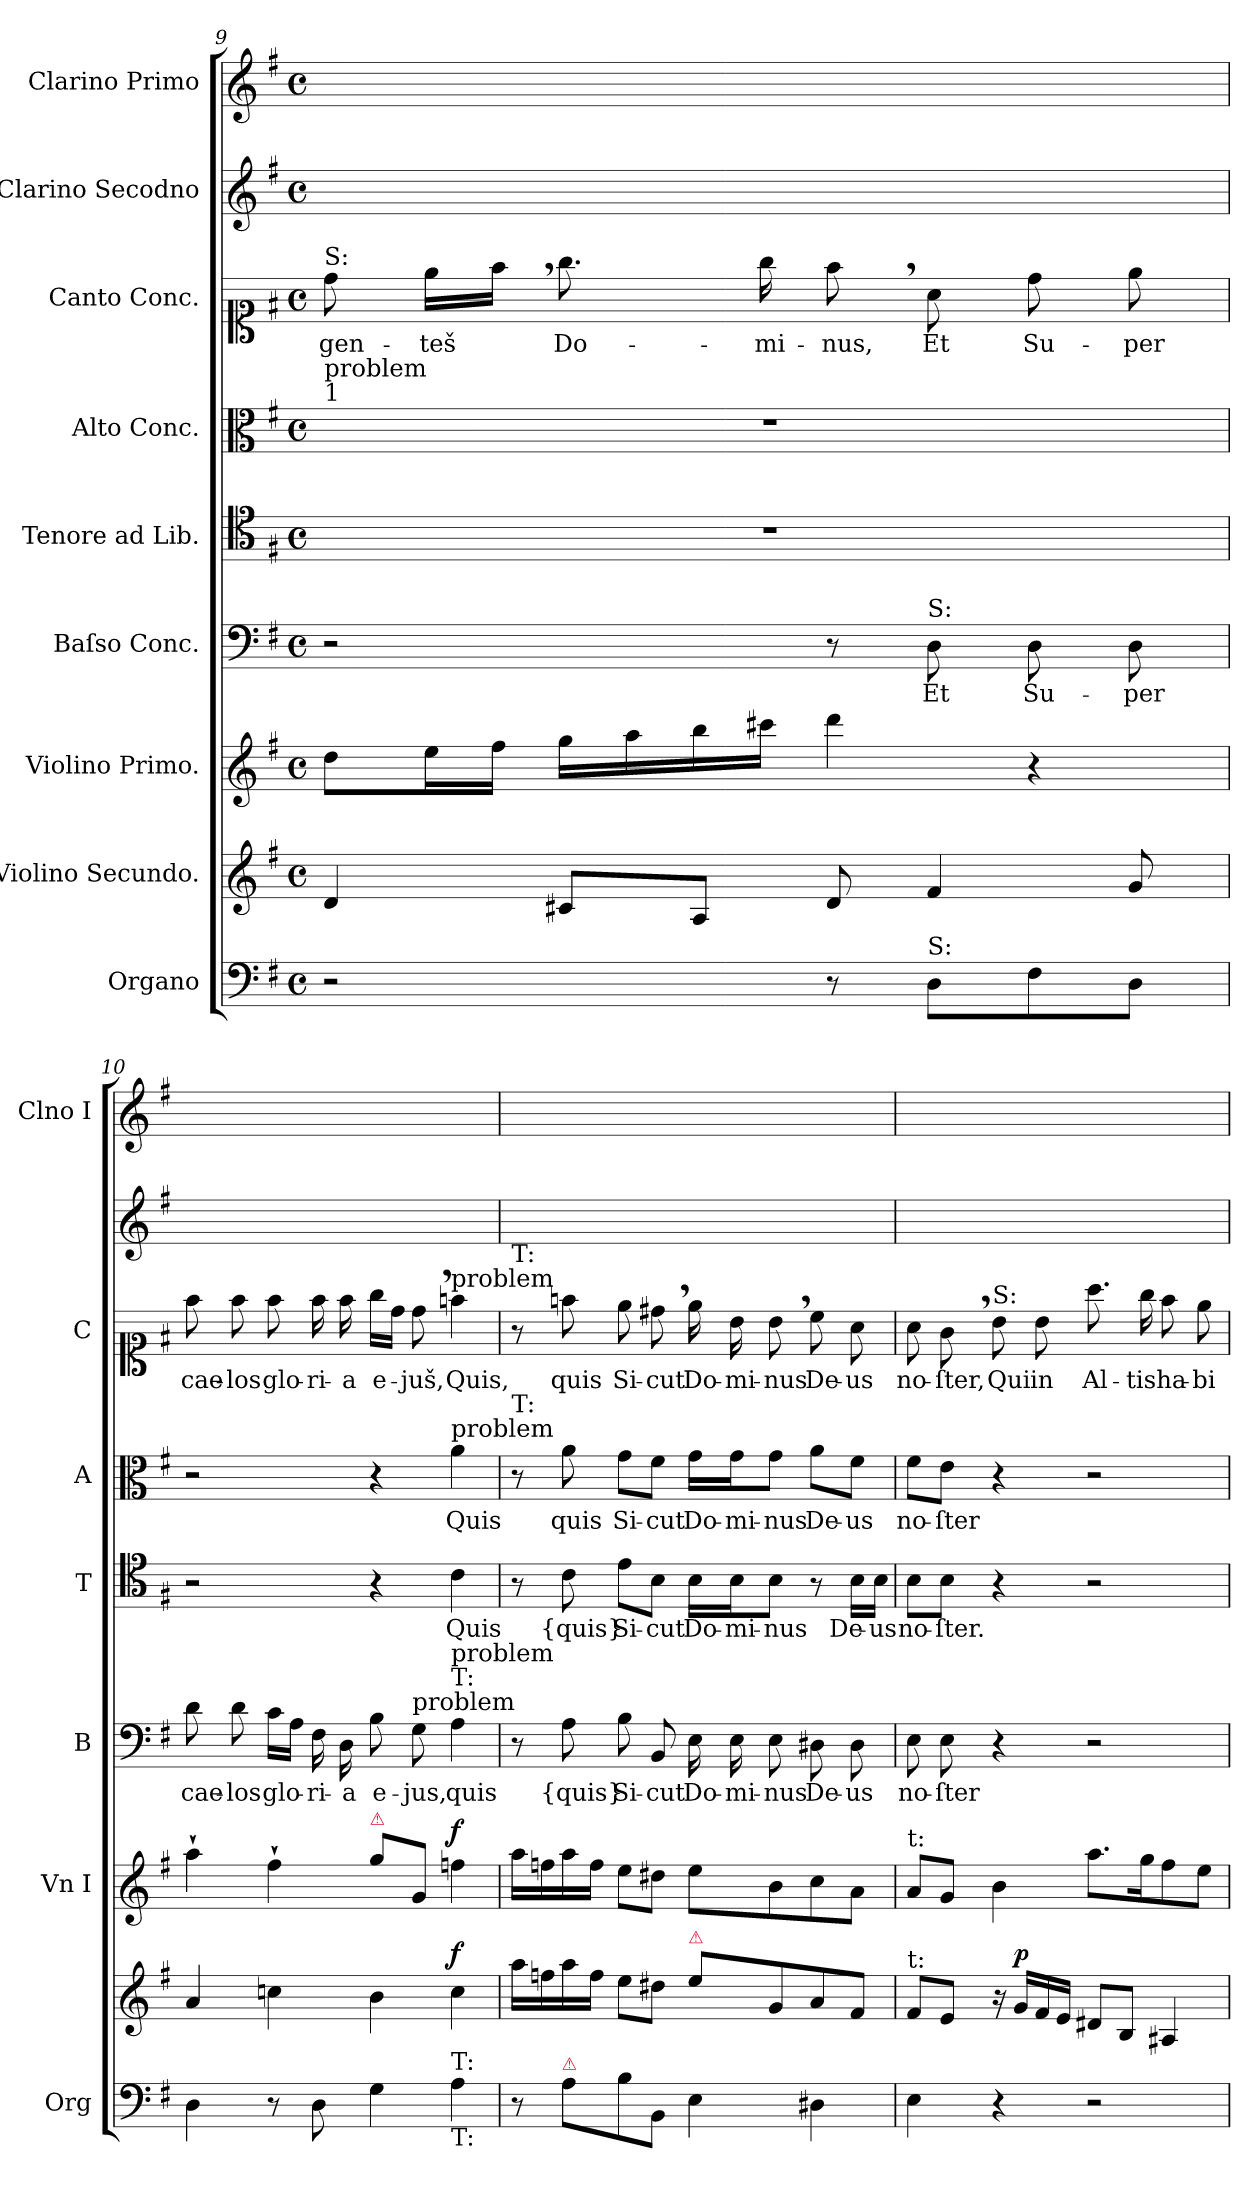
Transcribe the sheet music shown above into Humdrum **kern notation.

**kern	**kern	**dynam	**kern	**dynam	**kern	**text	**kern	**text	**kern	**text	**kern	**text	**kern	**kern
*part9	*part8	*part8	*part7	*part7	*part6	*part6	*part5	*part5	*part4	*part4	*part3	*part3	*part2	*part1
*staff9	*staff8	*staff8	*staff7	*staff7	*staff6	*staff6	*staff5	*staff5	*staff4	*staff4	*staff3	*staff3	*staff2	*staff1
*I"Organo	*I"Violino Secundo.	*	*I"Violino Primo.	*	*I"Baſso Conc.	*	*I"Tenore ad Lib.	*	*I"Alto Conc.	*	*I"Canto Conc.	*	*I"Clarino Secodno	*I"Clarino Primo
*I'Org	*	*	*I'Vn I	*	*I'B	*	*I'T	*	*I'A	*	*I'C	*	*	*I'Clno I
*clefF4	*clefG2	*	*clefG2	*	*clefF4	*	*clefC4	*	*clefC3	*	*clefC1	*	*clefG2	*clefG2
*k[f#]	*k[f#]	*	*k[f#]	*	*k[f#]	*	*k[f#]	*	*k[f#]	*	*k[f#]	*	*k[f#]	*k[f#]
*G:	*G:	*	*G:	*	*G:	*	*G:	*	*G:	*	*G:	*	*G:	*G:
*M4/4	*M4/4	*	*M4/4	*	*M4/4	*	*M4/4	*	*M4/4	*	*M4/4	*	*M4/4	*M4/4
*met(c)	*met(c)	*	*met(c)	*	*met(c)	*	*met(c)	*	*met(c)	*	*met(c)	*	*met(c)	*met(c)
=9	=9	=9	=9	=9	=9	=9	=9	=9	=9	=9	=9	=9	=9	=9
!	!	!	!	!	!	!	!	!	!	!	!LO:TX:a:t=S&colon;	!	!	!
!	!	!	!	!	!	!	!	!	!LO:TX:a:t=1	!	!	!	!	!
!	!	!	!	!	!	!	!	!	!LO:TX:a:t=problem	!	!	!	!	!
2r	4d/	.	8dd\L	.	2r	.	1r	.	1r	.	8dd\	gen-	1ryy	1ryy
.	.	.	16ee\L	.	.	.	.	.	.	.	16ee\LL	-teš	.	.
.	.	.	16ff#\JJ	.	.	.	.	.	.	.	16ff#,\JJ	.	.	.
.	8c#X/L	.	16gg\LL	.	.	.	.	.	.	.	8.gg\	Do-	.	.
.	.	.	16aa\	.	.	.	.	.	.	.	.	.	.	.
.	8A/J	.	16bb\	.	.	.	.	.	.	.	.	.	.	.
.	.	.	16ccc#X\JJ	.	.	.	.	.	.	.	16gg\	-mi-	.	.
8r	8d/	.	4ddd\	.	8r	.	.	.	.	.	8ff#,\	-nus,	.	.
!	!	!	!	!	!LO:TX:a:t=S&colon;	!	!	!	!	!	!	!	!	!
!LO:TX:a:t=S&colon;	!	!	!	!	!	!	!	!	!	!	!	!	!	!
8D\L	4f#/	.	.	.	8D\	Et	.	.	.	.	8a\	Et	.	.
8F#\	.	.	4r	.	8D\	Su-	.	.	.	.	8dd\	Su-	.	.
8D\J	8g/	.	.	.	8D\	-per	.	.	.	.	8ee\	-per	.	.
=10	=10	=10	=10	=10	=10	=10	=10	=10	=10	=10	=10	=10	=10	=10
4D\	4a/	.	4aa`\	.	8d\	cae-	2r	.	2r	.	8ff#\	cae-	1ryy	1ryy
.	.	.	.	.	8d\	-los	.	.	.	.	8ff#\	-los	.	.
8r	4ccn\	.	4ff#`\	.	16c\LL	glo-	.	.	.	.	8ff#\	glo-	.	.
.	.	.	.	.	16A\JJ	.	.	.	.	.	.	.	.	.
8D\	.	.	.	.	16F#\	-ri-	.	.	.	.	16ff#\	-ri-	.	.
.	.	.	.	.	16D\	-a	.	.	.	.	16ff#\	-a	.	.
!	!	!	!LO:TX:a:color=crimson:t=⚠	!	!	!	!	!	!	!	!	!	!	!
4G\	4b\	.	8gg\L	.	8B\	e-	4r	.	4r	.	16gg\LL	e-	.	.
.	.	.	.	.	.	.	.	.	.	.	16dd\JJ	.	.	.
!	!	!	!	!	!LO:TX:a:t=problem	!	!	!	!	!	!	!	!	!
.	.	.	8g/J	.	8G\	-jus,	.	.	.	.	8dd,\	-juš,	.	.
!	!	!	!	!	!	!	!	!	!	!	!LO:TX:a:t=problem	!	!	!
!	!	!	!	!	!	!	!	!	!LO:TX:a:t=problem	!	!	!	!	!
!	!	!	!	!	!LO:TX:a:t=T&colon;	!	!	!	!	!	!	!	!	!
!	!	!	!	!	!LO:TX:a:t=problem	!	!	!	!	!	!	!	!	!
!LO:TX:b:t=T&colon;	!	!	!	!	!	!	!	!	!	!	!	!	!	!
!LO:TX:a:t=T&colon;	!	!	!	!	!	!	!	!	!	!	!	!	!	!
!	!	!LO:DY:a	!	!LO:DY:a	!	!	!	!	!	!	!	!	!	!
4A\	4cc\	f	4ffn\	f	4A\	quis	4c\	Quis	4a\	Quis	4ffn\	Quis,	.	.
=11	=11	=11	=11	=11	=11	=11	=11	=11	=11	=11	=11	=11	=11	=11
!	!	!	!	!	!	!	!	!	!	!	!LO:TX:a:t=T&colon;	!	!	!
!	!	!	!	!	!	!	!	!	!LO:TX:a:t=T&colon;	!	!	!	!	!
8r	16aa\LL	.	16aa\LL	.	8r	.	8r	.	8r	.	8r	.	1ryy	1ryy
.	16ffn\	.	16ffn\	.	.	.	.	.	.	.	.	.	.	.
!LO:TX:a:color=crimson:t=⚠	!	!	!	!	!	!	!	!	!	!	!	!	!	!
8A\L	16aa\	.	16aa\	.	8A\	{quis}	8c\	{quis}	8a\	quis	8ffn\	quis	.	.
.	16ff\JJ	.	16ff\JJ	.	.	.	.	.	.	.	.	.	.	.
8B\	8ee\L	.	8ee\L	.	8B\	Si-	8e\L	Si-	8g\L	Si-	8ee\	Si-	.	.
8BB/J	8dd#X\J	.	8dd#X\J	.	8BB/	-cut	8B\J	-cut	8f#\J	-cut	8dd#X,\	-cut	.	.
!	!LO:TX:a:color=crimson:t=⚠	!	!	!	!	!	!	!	!	!	!	!	!	!
4E\	8ee\L	.	8ee\L	.	16E\	Do-	16B\LL	Do-	16g\LL	Do-	16ee\	Do-	.	.
.	.	.	.	.	16E\	-mi-	16B\J	-mi-	16g\J	-mi-	16b\	-mi-	.	.
.	8g/	.	8b\	.	8E\	-nus	8B\J	-nus	8g\J	-nus	8b,\	-nus	.	.
4D#X\	8a/	.	8cc\	.	8D#X\	De-	8r	.	8a\L	De-	8cc\	De-	.	.
.	8f#/J	.	8a\J	.	8D#\	-us	16B\LL	De-	8f#\J	-us	8a\	-us	.	.
.	.	.	.	.	.	.	16B\JJ	-us	.	.	.	.	.	.
=12	=12	=12	=12	=12	=12	=12	=12	=12	=12	=12	=12	=12	=12	=12
!	!	!	!LO:TX:a:t=t&colon;	!	!	!	!	!	!	!	!	!	!	!
!	!LO:TX:a:t=t&colon;	!	!	!	!	!	!	!	!	!	!	!	!	!
4E\	8f#/L	.	8a/L	.	8E\	no-	8B\L	no-	8f#\L	no-	8a\	no-	1ryy	1ryy
.	8e/J	.	8g/J	.	8E\	-ſter	8B\J	-ſter.	8e\J	-ſter	8g,\	-ſter,	.	.
!	!	!	!	!	!	!	!	!	!	!	!LO:TX:a:t=S&colon;	!	!	!
!	!	!	!	!LO:DY:a	!	!	!	!	!	!	!	!	!	!
4r	16r	.	4b\	pi	4r	.	4r	.	4r	.	8b\	Qui	.	.
!	!	!LO:DY:a	!	!	!	!	!	!	!	!	!	!	!	!
.	16g/LL	p	.	.	.	.	.	.	.	.	.	.	.	.
.	16f#/	.	.	.	.	.	.	.	.	.	8b\	in	.	.
.	16e/JJ	.	.	.	.	.	.	.	.	.	.	.	.	.
2r	8d#X/L	.	8.aa\L	.	2r	.	2r	.	2r	.	8.aa\	Al-	.	.
.	8B/J	.	.	.	.	.	.	.	.	.	.	.	.	.
.	.	.	16gg\K	.	.	.	.	.	.	.	16gg\	-tis	.	.
.	4A#X/	.	8ff#\	.	.	.	.	.	.	.	8ff#\	ha-	.	.
.	.	.	8ee\J	.	.	.	.	.	.	.	8ee\	-bi-	.	.
=	=	=	=	=	=	=	=	=	=	=	=	=	=	=
*-	*-	*-	*-	*-	*-	*-	*-	*-	*-	*-	*-	*-	*-	*-
